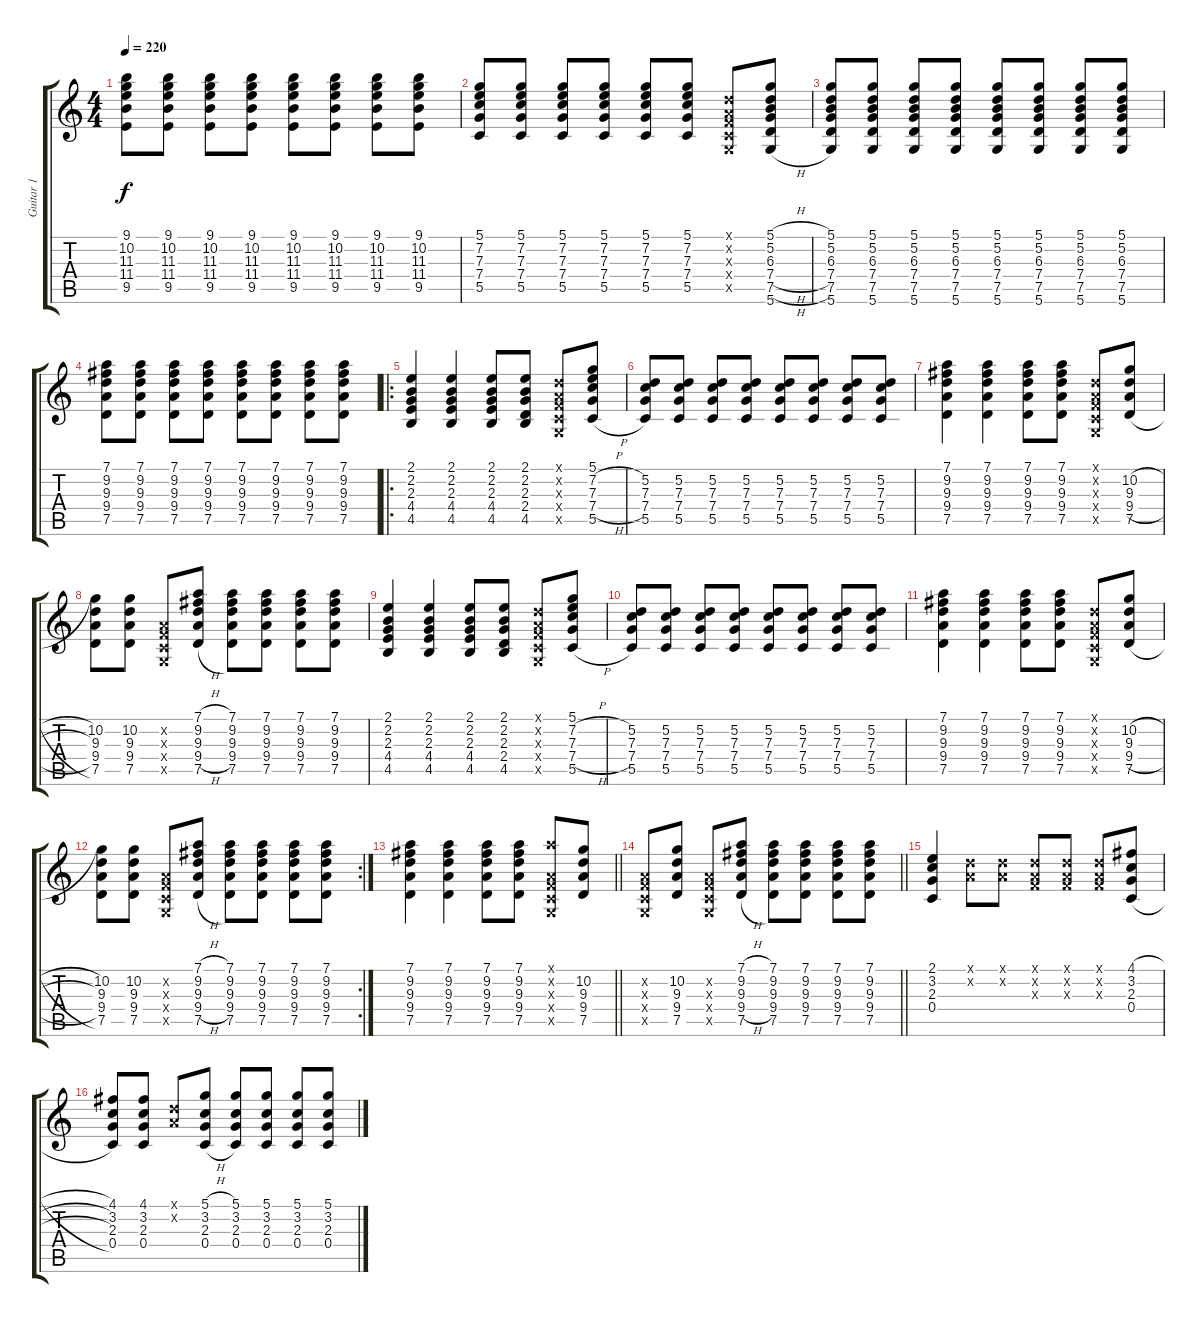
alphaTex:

\track ("Guitar 1" "Guitar 1") {instrument acousticguitarsteel}
\staff {score tabs}
\tuning (D4 A3 F3 C3 G2 D2) {hide}
\ts (4 4)
\tempo 220
\clef g2
\ks c
(9.1 10.2 11.3 11.4 9.5).8{dy f} (9.1 10.2 11.3 11.4 9.5).8 (9.1 10.2 11.3 11.4 9.5).8 (9.1 10.2 11.3 11.4 9.5).8 (9.1 10.2 11.3 11.4 9.5).8 (9.1 10.2 11.3 11.4 9.5).8 (9.1 10.2 11.3 11.4 9.5).8 (9.1 10.2 11.3 11.4 9.5).8 |
(5.1 7.2 7.3 7.4 5.5).8 (5.1 7.2 7.3 7.4 5.5).8 (5.1 7.2 7.3 7.4 5.5).8 (5.1 7.2 7.3 7.4 5.5).8 (5.1 7.2 7.3 7.4 5.5).8 (5.1 7.2 7.3 7.4 5.5).8 (0.1{x} 0.2{x} 0.3{x} 0.4{x} 0.5{x}).8 (5.1{h} 5.2{h} 6.3{h} 7.4{h} 7.5{h} 5.6{h}).8 |
(5.1 5.2 6.3 7.4 7.5 5.6).8 (5.1 5.2 6.3 7.4 7.5 5.6).8 (5.1 5.2 6.3 7.4 7.5 5.6).8 (5.1 5.2 6.3 7.4 7.5 5.6).8 (5.1 5.2 6.3 7.4 7.5 5.6).8 (5.1 5.2 6.3 7.4 7.5 5.6).8 (5.1 5.2 6.3 7.4 7.5 5.6).8 (5.1 5.2 6.3 7.4 7.5 5.6).8 |
(7.1 9.2 9.3 9.4 7.5).8 (7.1 9.2 9.3 9.4 7.5).8 (7.1 9.2 9.3 9.4 7.5).8 (7.1 9.2 9.3 9.4 7.5).8 (7.1 9.2 9.3 9.4 7.5).8 (7.1 9.2 9.3 9.4 7.5).8 (7.1 9.2 9.3 9.4 7.5).8 (7.1 9.2 9.3 9.4 7.5).8 |
\ro
(2.1 2.2 2.3 4.4 4.5).4 (2.1 2.2 2.3 4.4 4.5).4 (2.1 2.2 2.3 4.4 4.5).8 (2.1 2.2 2.3 2.4 4.5).8 (0.1{x} 0.2{x} 0.3{x} 0.4{x} 0.5{x}).8 (5.1 7.2{h} 7.3{h} 7.4{h} 5.5{h}).8 |
(5.2 7.3 7.4 5.5).8 (5.2 7.3 7.4 5.5).8 (5.2 7.3 7.4 5.5).8 (5.2 7.3 7.4 5.5).8 (5.2 7.3 7.4 5.5).8 (5.2 7.3 7.4 5.5).8 (5.2 7.3 7.4 5.5).8 (5.2 7.3 7.4 5.5).8 |
(7.1 9.2 9.3 9.4 7.5).4 (7.1 9.2 9.3 9.4 7.5).4 (7.1 9.2 9.3 9.4 7.5).8 (7.1 9.2 9.3 9.4 7.5).8 (0.1{x} 0.2{x} 0.3{x} 0.4{x} 0.5{x}).8 (10.2{h} 9.3{h} 9.4{h} 7.5{h}).8 |
(10.2 9.3 9.4 7.5).8 (10.2 9.3 9.4 7.5).8 (0.2{x} 0.3{x} 0.4{x} 0.5{x}).8 (7.1{h} 9.2{h} 9.3{h} 9.4{h} 7.5{h}).8 (7.1 9.2 9.3 9.4 7.5).8 (7.1 9.2 9.3 9.4 7.5).8 (7.1 9.2 9.3 9.4 7.5).8 (7.1 9.2 9.3 9.4 7.5).8 |
(2.1 2.2 2.3 4.4 4.5).4 (2.1 2.2 2.3 4.4 4.5).4 (2.1 2.2 2.3 4.4 4.5).8 (2.1 2.2 2.3 2.4 4.5).8 (0.1{x} 0.2{x} 0.3{x} 0.4{x} 0.5{x}).8 (5.1 7.2{h} 7.3{h} 7.4{h} 5.5{h}).8 |
(5.2 7.3 7.4 5.5).8 (5.2 7.3 7.4 5.5).8 (5.2 7.3 7.4 5.5).8 (5.2 7.3 7.4 5.5).8 (5.2 7.3 7.4 5.5).8 (5.2 7.3 7.4 5.5).8 (5.2 7.3 7.4 5.5).8 (5.2 7.3 7.4 5.5).8 |
(7.1 9.2 9.3 9.4 7.5).4 (7.1 9.2 9.3 9.4 7.5).4 (7.1 9.2 9.3 9.4 7.5).8 (7.1 9.2 9.3 9.4 7.5).8 (0.1{x} 0.2{x} 0.3{x} 0.4{x} 0.5{x}).8 (10.2{h} 9.3{h} 9.4{h} 7.5{h}).8 |
\rc 2
(10.2 9.3 9.4 7.5).8 (10.2 9.3 9.4 7.5).8 (0.2{x} 0.3{x} 0.4{x} 0.5{x}).8 (7.1{h} 9.2{h} 9.3{h} 9.4{h} 7.5{h}).8 (7.1 9.2 9.3 9.4 7.5).8 (7.1 9.2 9.3 9.4 7.5).8 (7.1 9.2 9.3 9.4 7.5).8 (7.1 9.2 9.3 9.4 7.5).8 |
\barLineRight lightlight
(7.1 9.2 9.3 9.4 7.5).4 (7.1 9.2 9.3 9.4 7.5).4 (7.1 9.2 9.3 9.4 7.5).8 (7.1 9.2 9.3 9.4 7.5).8 (7.1{x} 0.2{x} 0.3{x} 0.4{x} 0.5{x}).8 (10.2 9.3 9.4 7.5).8 |
\barLineRight lightlight
(0.2{x} 0.3{x} 0.4{x} 0.5{x}).8 (10.2 9.3 9.4 7.5).8 (0.2{x} 0.3{x} 0.4{x} 0.5{x}).8 (7.1{h} 9.2{h} 9.3{h} 9.4{h} 7.5{h}).8 (7.1 9.2 9.3 9.4 7.5).8 (7.1 9.2 9.3 9.4 7.5).8 (7.1 9.2 9.3 9.4 7.5).8 (7.1 9.2 9.3 9.4 7.5).8 |
(2.1 3.2 2.3 0.4).4 (0.1{x} 0.2{x}).8 (0.1{x} 0.2{x}).8 (0.1{x} 0.2{x} 0.3{x}).8 (0.1{x} 0.2{x} 0.3{x}).8 (0.1{x} 0.2{x} 0.3{x}).8 (4.1{h} 3.2{h} 2.3{h} 0.4{h}).8 |
(4.1 3.2 2.3 0.4).8 (4.1 3.2 2.3 0.4).8 (0.1{x} 0.2{x}).8 (5.1{h} 3.2{h} 2.3{h} 0.4{h}).8 (5.1 3.2 2.3 0.4).8 (5.1 3.2 2.3 0.4).8 (5.1 3.2 2.3 0.4).8 (5.1 3.2 2.3 0.4).8
